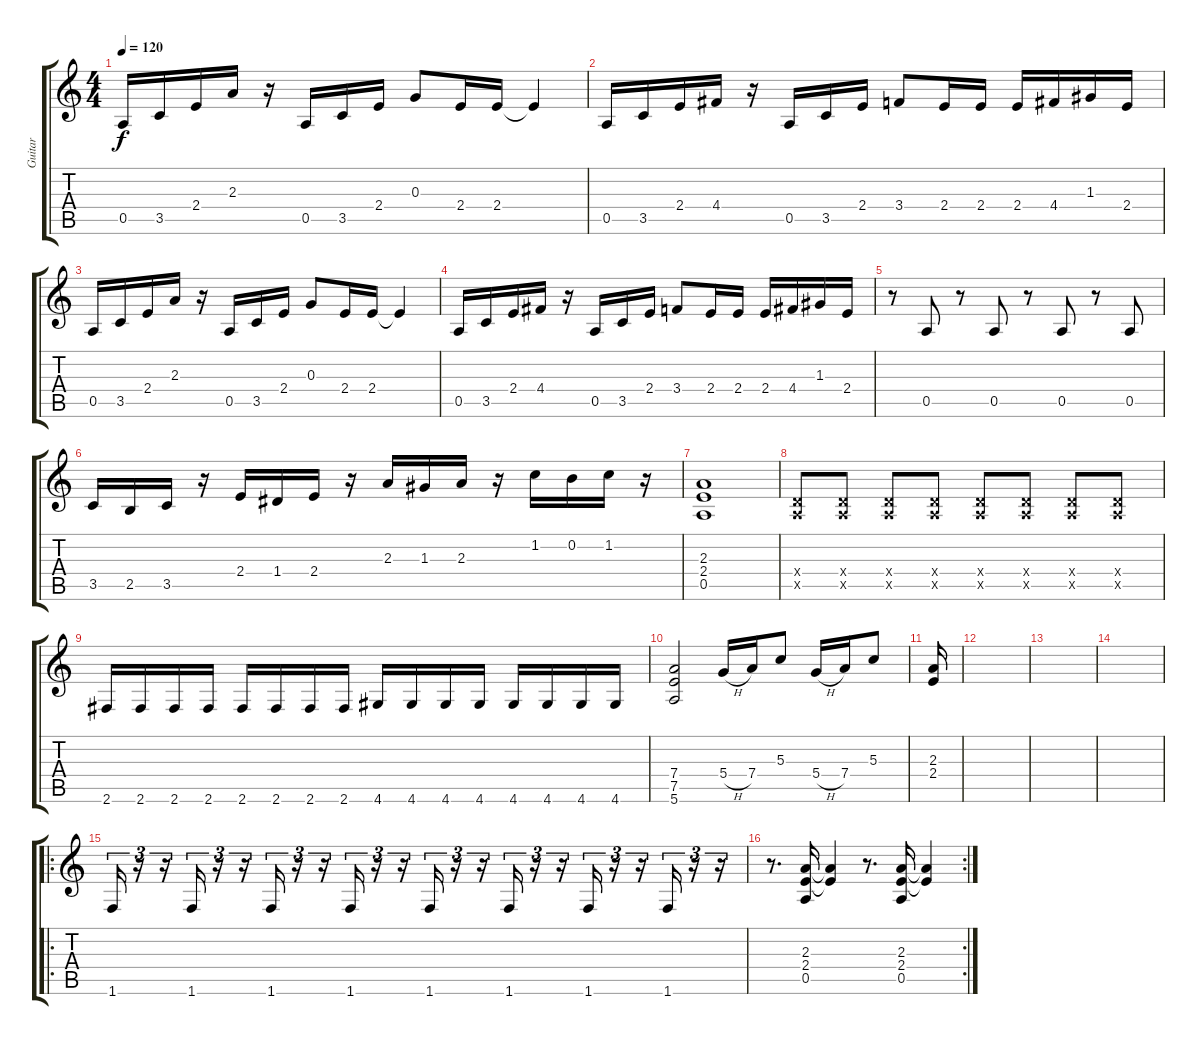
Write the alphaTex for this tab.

\track ("Guitar" "Guitar") {instrument distortionguitar}
\staff {score tabs}
\tuning (E4 B3 G3 D3 A2 E2) {hide}
\ts (4 4)
\tempo 120
\clef g2
\ks c
0.5.16{dy f} 3.5.16 2.4.16 2.3.16 r.16 0.5.16 3.5.16 2.4.16 0.3.8 2.4.16 2.4.16 2.4{t}.4 |
0.5.16 3.5.16 2.4.16 4.4.16 r.16 0.5.16 3.5.16 2.4.16 3.4.8 2.4.16 2.4.16 2.4.16 4.4.16 1.3.16 2.4.16 |
0.5.16 3.5.16 2.4.16 2.3.16 r.16 0.5.16 3.5.16 2.4.16 0.3.8 2.4.16 2.4.16 2.4{t}.4 |
0.5.16 3.5.16 2.4.16 4.4.16 r.16 0.5.16 3.5.16 2.4.16 3.4.8 2.4.16 2.4.16 2.4.16 4.4.16 1.3.16 2.4.16 |
r.8 0.5.8 r.8 0.5.8 r.8 0.5.8 r.8 0.5.8 |
3.5.16 2.5.16 3.5.16 r.16 2.4.16 1.4.16 2.4.16 r.16 2.3.16 1.3.16 2.3.16 r.16 1.2.16 0.2.16 1.2.16 r.16 |
(2.3 2.4 0.5).1 |
(0.4{x} 0.5{x}).8 (0.4{x} 0.5{x}).8 (0.4{x} 0.5{x}).8 (0.4{x} 0.5{x}).8 (0.4{x} 0.5{x}).8 (0.4{x} 0.5{x}).8 (0.4{x} 0.5{x}).8 (0.4{x} 0.5{x}).8 |
2.6.16 2.6.16 2.6.16 2.6.16 2.6.16 2.6.16 2.6.16 2.6.16 4.6.16 4.6.16 4.6.16 4.6.16 4.6.16 4.6.16 4.6.16 4.6.16 |
(7.4 7.5 5.6).2 5.4{h}.16 7.4.16 5.3.8 5.4{h}.16 7.4.16 5.3.8 |
(2.3 2.4).16 |
|
|
|
\ro
1.6.16{tu (3 2)} r.16{tu (3 2)} r.16{tu (3 2)} 1.6.16{tu (3 2)} r.16{tu (3 2)} r.16{tu (3 2)} 1.6.16{tu (3 2)} r.16{tu (3 2)} r.16{tu (3 2)} 1.6.16{tu (3 2)} r.16{tu (3 2)} r.16{tu (3 2)} 1.6.16{tu (3 2)} r.16{tu (3 2)} r.16{tu (3 2)} 1.6.16{tu (3 2)} r.16{tu (3 2)} r.16{tu (3 2)} 1.6.16{tu (3 2)} r.16{tu (3 2)} r.16{tu (3 2)} 1.6.16{tu (3 2)} r.16{tu (3 2)} r.16{tu (3 2)} |
\rc 2
r.8{d} (2.3 2.4 0.5).16 (2.3{t} 2.4{t}).4 r.8{d} (2.3 2.4 0.5).16 (2.3{t} 2.4{t}).4
